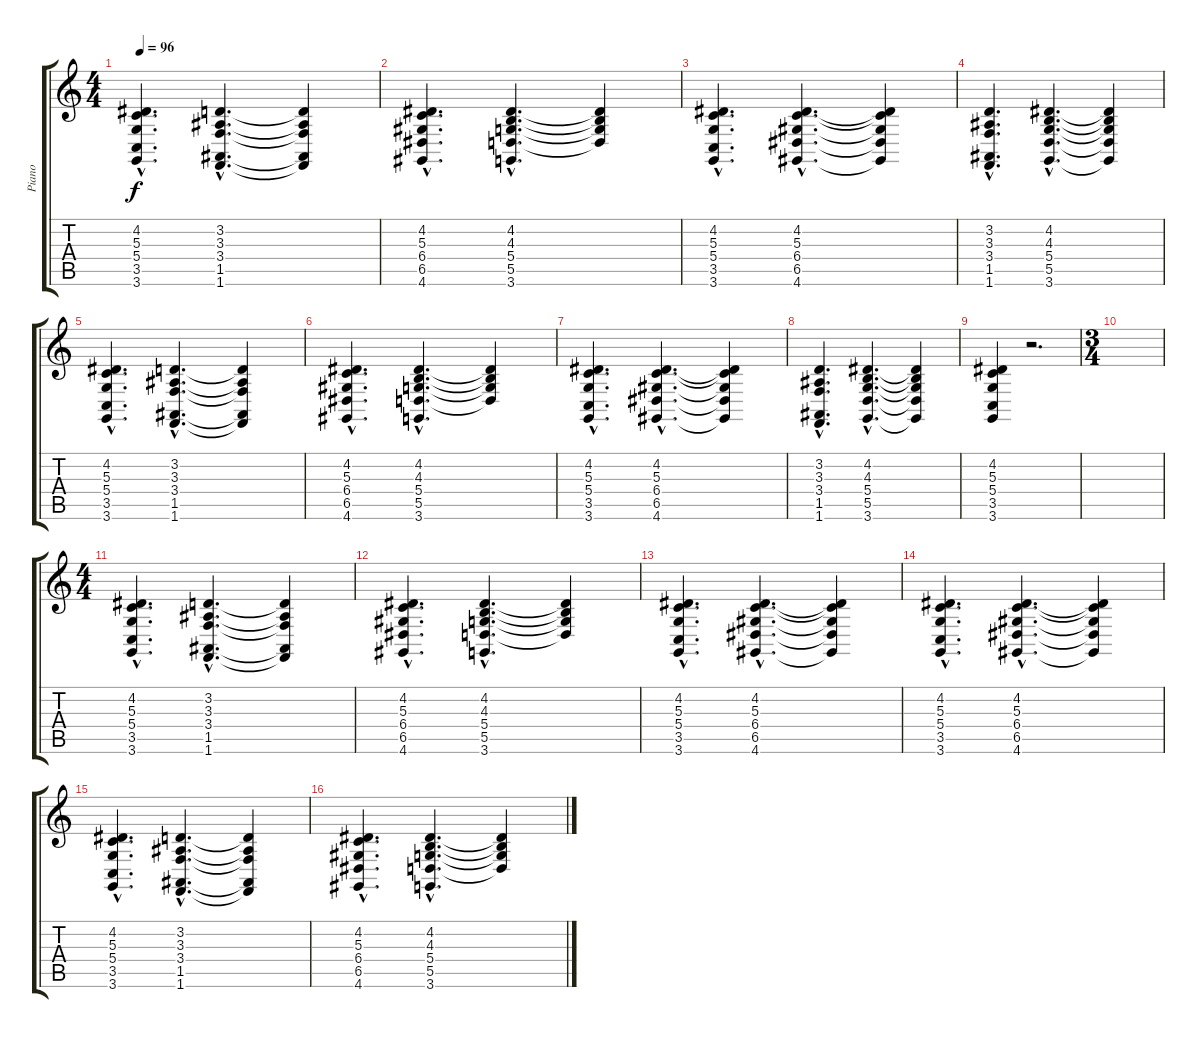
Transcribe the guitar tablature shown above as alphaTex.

\track ("Piano" "Piano") {instrument acousticgrandpiano}
\staff {score tabs}
\tuning (E4 B3 G3 D3 A2 E2) {hide}
\ts (4 4)
\tempo 96
\clef g2
\ks c
(4.2{hac} 5.3{hac} 5.4{hac} 3.5{hac} 3.6{hac}).4{d dy f} (3.2{hac} 3.3{hac} 3.4{hac} 1.5{hac} 1.6{hac}).4{d} (3.2{t} 3.3{t} 3.4{t} 1.5{t} 1.6{t}).4 |
(4.2{hac} 5.3{hac} 6.4{hac} 6.5{hac} 4.6{hac}).4{d} (4.2{hac} 4.3{hac} 5.4{hac} 5.5{hac} 3.6{hac}).4{d} (4.2{t} 4.3{t} 5.4{t} 5.5{t}).4 |
(4.2{hac} 5.3{hac} 5.4{hac} 3.5{hac} 3.6{hac}).4{d} (4.2{hac} 5.3{hac} 6.4{hac} 6.5{hac} 4.6{hac}).4{d} (4.2{t} 5.3{t} 6.4{t} 6.5{t} 4.6{t}).4 |
(3.2{hac} 3.3{hac} 3.4{hac} 1.5{hac} 1.6{hac}).4{d} (4.2{hac} 4.3{hac} 5.4{hac} 5.5{hac} 3.6{hac}).4{d} (4.2{t} 4.3{t} 5.4{t} 5.5{t} 3.6{t}).4 |
(4.2{hac} 5.3{hac} 5.4{hac} 3.5{hac} 3.6{hac}).4{d} (3.2{hac} 3.3{hac} 3.4{hac} 1.5{hac} 1.6{hac}).4{d} (3.2{t} 3.3{t} 3.4{t} 1.5{t} 1.6{t}).4 |
(4.2{hac} 5.3{hac} 6.4{hac} 6.5{hac} 4.6{hac}).4{d} (4.2{hac} 4.3{hac} 5.4{hac} 5.5{hac} 3.6{hac}).4{d} (4.2{t} 4.3{t} 5.4{t} 5.5{t}).4 |
(4.2{hac} 5.3{hac} 5.4{hac} 3.5{hac} 3.6{hac}).4{d} (4.2{hac} 5.3{hac} 6.4{hac} 6.5{hac} 4.6{hac}).4{d} (4.2{t} 5.3{t} 6.4{t} 6.5{t} 4.6{t}).4 |
(3.2{hac} 3.3{hac} 3.4{hac} 1.5{hac} 1.6{hac}).4{d} (4.2{hac} 4.3{hac} 5.4{hac} 5.5{hac} 3.6{hac}).4{d} (4.2{t} 4.3{t} 5.4{t} 5.5{t} 3.6{t}).4 |
(4.2 5.3 5.4 3.5 3.6).4 r.2{d} |
\ts (3 4)
|
\ts (4 4)
(4.2{hac} 5.3{hac} 5.4{hac} 3.5{hac} 3.6{hac}).4{d volume 7} (3.2{hac} 3.3{hac} 3.4{hac} 1.5{hac} 1.6{hac}).4{d} (3.2{t} 3.3{t} 3.4{t} 1.5{t} 1.6{t}).4 |
(4.2{hac} 5.3{hac} 6.4{hac} 6.5{hac} 4.6{hac}).4{d} (4.2{hac} 4.3{hac} 5.4{hac} 5.5{hac} 3.6{hac}).4{d} (4.2{t} 4.3{t} 5.4{t} 5.5{t}).4 |
(4.2{hac} 5.3{hac} 5.4{hac} 3.5{hac} 3.6{hac}).4{d} (4.2{hac} 5.3{hac} 6.4{hac} 6.5{hac} 4.6{hac}).4{d} (4.2{t} 5.3{t} 6.4{t} 6.5{t} 4.6{t}).4 |
(4.2{hac} 5.3{hac} 5.4{hac} 3.5{hac} 3.6{hac}).4{d} (4.2{hac} 5.3{hac} 6.4{hac} 6.5{hac} 4.6{hac}).4{d} (4.2{t} 5.3{t} 6.4{t} 6.5{t} 4.6{t}).4 |
(4.2{hac} 5.3{hac} 5.4{hac} 3.5{hac} 3.6{hac}).4{d volume 7} (3.2{hac} 3.3{hac} 3.4{hac} 1.5{hac} 1.6{hac}).4{d} (3.2{t} 3.3{t} 3.4{t} 1.5{t} 1.6{t}).4 |
(4.2{hac} 5.3{hac} 6.4{hac} 6.5{hac} 4.6{hac}).4{d} (4.2{hac} 4.3{hac} 5.4{hac} 5.5{hac} 3.6{hac}).4{d} (4.2{t} 4.3{t} 5.4{t} 5.5{t}).4
